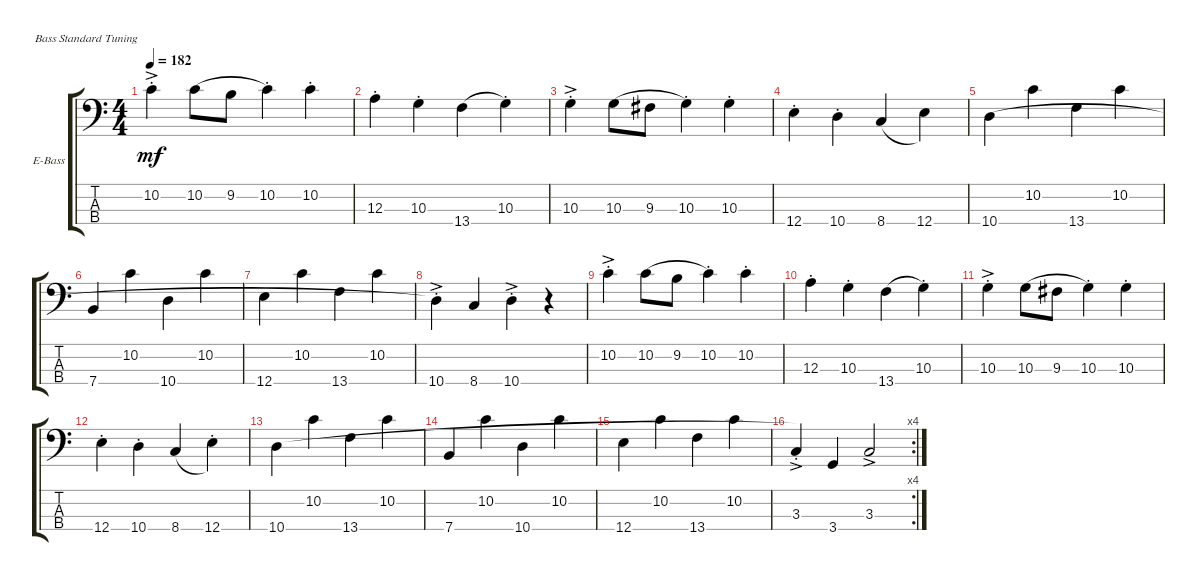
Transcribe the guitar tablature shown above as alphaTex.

\defaultSystemsLayout 4
\bracketExtendMode groupsimilarinstruments
\firstSystemTrackNameOrientation horizontal
\otherSystemsTrackNameOrientation horizontal
\track ("Electric Bass" "E-Bass") {instrument electricbassfinger}
\staff {score tabs}
\tuning (G2 D2 A1 E1)
\ts (4 4)
\tempo 182
\clef f4
\ks c
10.2{ac st}.4{dy mf instrument electricbassfinger} 10.2.8{legatoorigin} 9.2.8{legatoorigin} 10.2{st}.4 10.2{st}.4 |
12.3{st}.4 10.3{st}.4 13.4.4{legatoorigin} 10.3{st}.4 |
10.3{ac st}.4 10.3.8{legatoorigin} 9.3.8{legatoorigin} 10.3{st}.4 10.3{st}.4 |
12.4{st}.4 10.4{st}.4 8.4.4{legatoorigin} 12.4.4 |
10.4.4{legatoorigin} 10.2.4{legatoorigin} 13.4.4{legatoorigin} 10.2.4{legatoorigin} |
7.4.4{legatoorigin} 10.2.4{legatoorigin} 10.4.4{legatoorigin} 10.2.4{legatoorigin} |
12.4.4{legatoorigin} 10.2.4{legatoorigin} 13.4.4{legatoorigin} 10.2.4{legatoorigin} |
10.4{ac st}.4 8.4.4 10.4{ac st}.4 r.4 |
10.2{ac st}.4 10.2.8{legatoorigin} 9.2.8{legatoorigin} 10.2{st}.4 10.2{st}.4 |
12.3{st}.4 10.3{st}.4 13.4.4{legatoorigin} 10.3{st}.4 |
10.3{ac st}.4 10.3.8{legatoorigin} 9.3.8{legatoorigin} 10.3{st}.4 10.3{st}.4 |
12.4{st}.4 10.4{st}.4 8.4.4{legatoorigin} 12.4{st}.4 |
10.4.4{legatoorigin} 10.2.4{legatoorigin} 13.4.4{legatoorigin} 10.2.4{legatoorigin} |
7.4.4{legatoorigin} 10.2.4{legatoorigin} 10.4.4{legatoorigin} 10.2.4{legatoorigin} |
12.4.4{legatoorigin} 10.2.4{legatoorigin} 13.4.4{legatoorigin} 10.2.4{legatoorigin} |
\rc 4
3.3{ac st}.4 3.4.4 3.3{ac}.2
